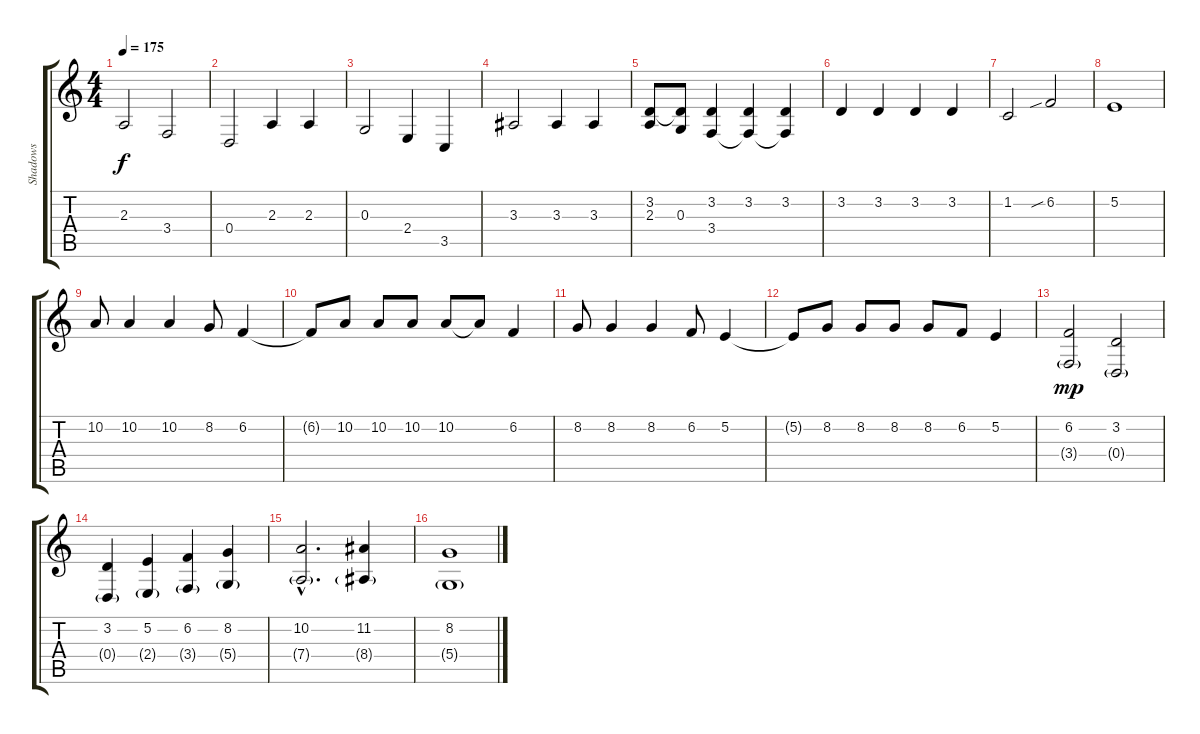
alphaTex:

\track ("Shadows" "Shadows") {instrument tenorsax}
\staff {score tabs}
\tuning (E4 B3 G3 D3 A2 D2) {hide}
\ts (4 4)
\tempo 175
\clef g2
\ks c
2.3.2{dy f} 3.4.2 |
0.4.2 2.3.4 2.3.4 |
0.3.2 2.4.4 3.5.4 |
3.3.2 3.3.4 3.3.4 |
(3.2 2.3).8 (3.2{t} 0.3).8 (3.2 3.4).4 (3.2 3.4{t}).4 (3.2 3.4{t}).4 |
3.2.4 3.2.4 3.2.4 3.2.4 |
1.2.2 6.2{sib}.2 |
5.2.1 |
10.2.8 10.2.4 10.2.4 8.2.8 6.2.4 |
6.2{t}.8 10.2.8 10.2.8 10.2.8 10.2.8 10.2{t}.8 6.2.4 |
8.2.8 8.2.4 8.2.4 6.2.8 5.2.4 |
5.2{t}.8 8.2.8 8.2.8 8.2.8 8.2.8 6.2.8 5.2.4 |
(6.2 3.4{g}).2{dy mp} (3.2 0.4{g}).2 |
(3.2 0.4{g}).4 (5.2 2.4{g}).4 (6.2 3.4{g}).4 (8.2 5.4{g}).4 |
(10.2{hac} 7.4{g hac}).2{d} (11.2 8.4{g}).4 |
(8.2 5.4{g}).1
